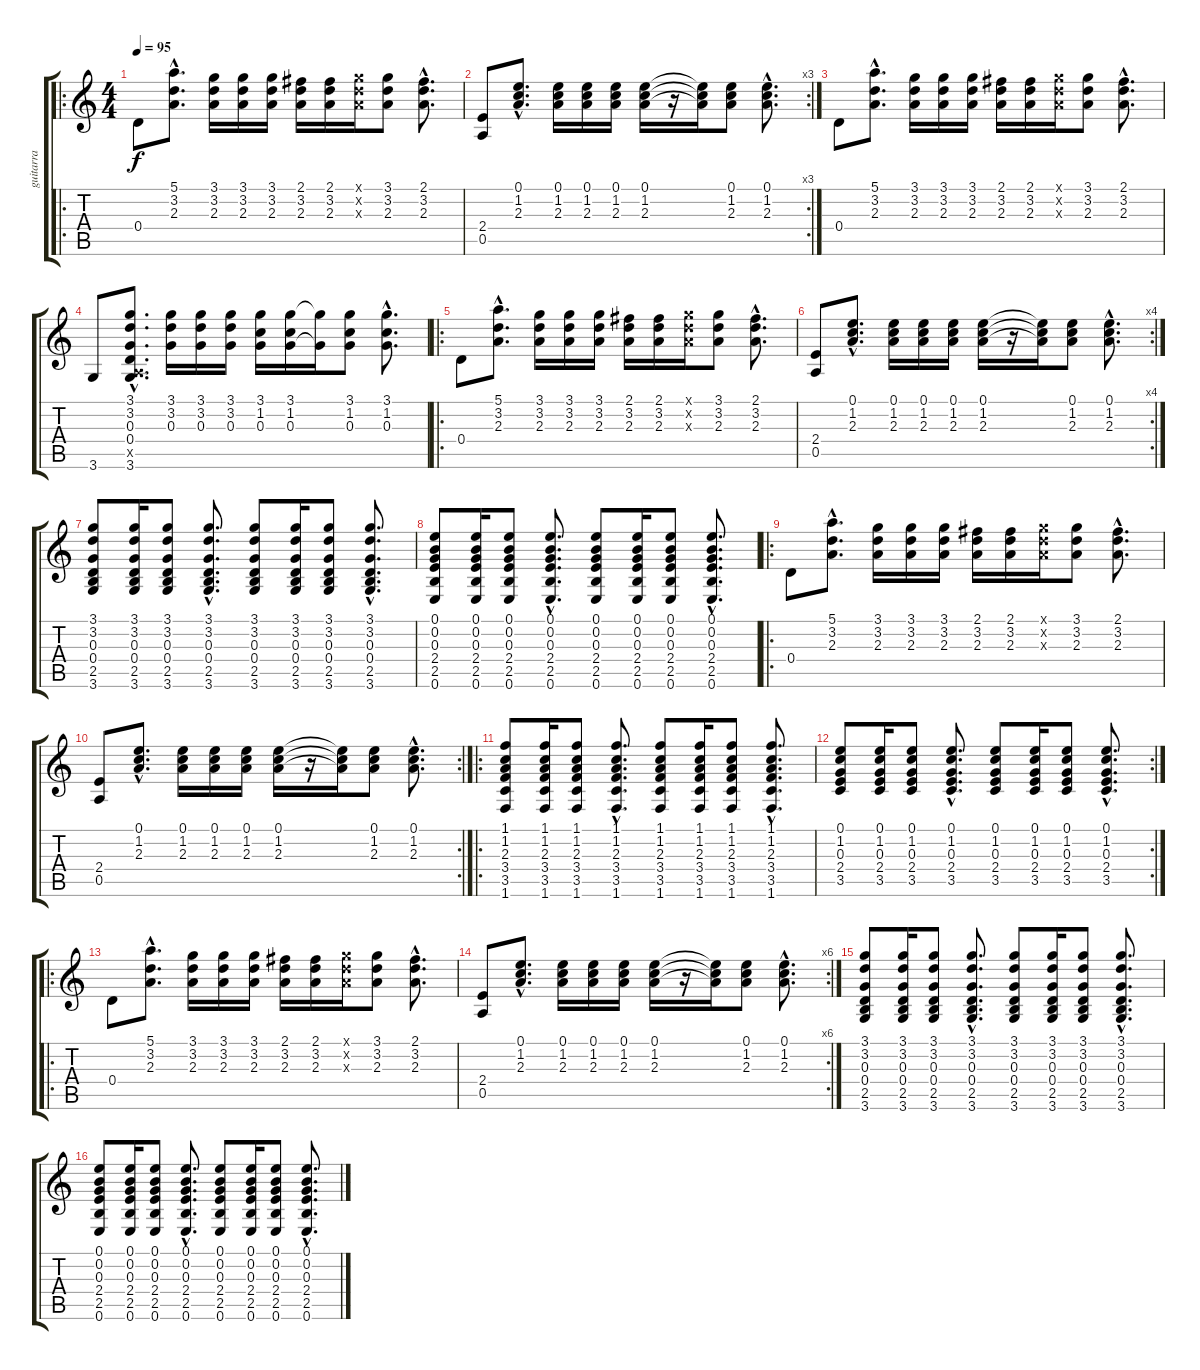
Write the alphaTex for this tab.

\track ("guitarra" "guitarra") {instrument electricguitarclean}
\staff {score tabs}
\tuning (E4 B3 G3 D3 A2 E2) {hide}
\ro
\ts (4 4)
\tempo 95
\clef g2
\ks c
0.4.8{dy f instrument electricguitarclean} (5.1{hac} 3.2{hac} 2.3{hac}).8{d} (3.1 3.2 2.3).16 (3.1 3.2 2.3).16 (3.1 3.2 2.3).16 (2.1 3.2 2.3).16 (2.1 3.2 2.3).16 (3.1{x} 3.2{x} 2.3{x}).16 (3.1 3.2 2.3).8 (2.1{hac} 3.2{hac} 2.3{hac}).8{d} |
\rc 3
(2.4 0.5).8 (0.1{hac} 1.2{hac} 2.3{hac}).8{d} (0.1 1.2 2.3).16 (0.1 1.2 2.3).16 (0.1 1.2 2.3).16 (0.1 1.2 2.3).16 r.16 (0.1{t} 1.2{t} 2.3{t}).16 (0.1 1.2 2.3).8 (0.1{hac} 1.2{hac} 2.3{hac}).8{d} |
0.4.8 (5.1{hac} 3.2{hac} 2.3{hac}).8{d} (3.1 3.2 2.3).16 (3.1 3.2 2.3).16 (3.1 3.2 2.3).16 (2.1 3.2 2.3).16 (2.1 3.2 2.3).16 (3.1{x} 3.2{x} 2.3{x}).16 (3.1 3.2 2.3).8 (2.1{hac} 3.2{hac} 2.3{hac}).8{d} |
3.6.8 (3.1{hac} 3.2{hac} 0.3{hac} 0.4{hac} 0.5{hac x} 3.6{hac}).8{d} (3.1 3.2 0.3).16 (3.1 3.2 0.3).16 (3.1 3.2 0.3).16 (3.1 1.2 0.3).16 (3.1 1.2 0.3).16 (3.1{t} 0.3{t}).16 (3.1 1.2 0.3).8 (3.1{hac} 1.2{hac} 0.3{hac}).8{d} |
\ro
0.4.8 (5.1{hac} 3.2{hac} 2.3{hac}).8{d} (3.1 3.2 2.3).16 (3.1 3.2 2.3).16 (3.1 3.2 2.3).16 (2.1 3.2 2.3).16 (2.1 3.2 2.3).16 (3.1{x} 3.2{x} 2.3{x}).16 (3.1 3.2 2.3).8 (2.1{hac} 3.2{hac} 2.3{hac}).8{d} |
\rc 4
(2.4 0.5).8 (0.1{hac} 1.2{hac} 2.3{hac}).8{d} (0.1 1.2 2.3).16 (0.1 1.2 2.3).16 (0.1 1.2 2.3).16 (0.1 1.2 2.3).16 r.16 (0.1{t} 1.2{t} 2.3{t}).16 (0.1 1.2 2.3).8 (0.1{hac} 1.2{hac} 2.3{hac}).8{d} |
(3.1 3.2 0.3 0.4 2.5 3.6).8 (3.1 3.2 0.3 0.4 2.5 3.6).16 (3.1 3.2 0.3 0.4 2.5 3.6).8 (3.1{hac} 3.2{hac} 0.3{hac} 0.4{hac} 2.5{hac} 3.6{hac}).8{d} (3.1 3.2 0.3 0.4 2.5 3.6).8 (3.1 3.2 0.3 0.4 2.5 3.6).16 (3.1 3.2 0.3 0.4 2.5 3.6).8 (3.1{hac} 3.2{hac} 0.3{hac} 0.4{hac} 2.5{hac} 3.6{hac}).8{d} |
(0.1 0.2 0.3 2.4 2.5 0.6).8 (0.1 0.2 0.3 2.4 2.5 0.6).16 (0.1 0.2 0.3 2.4 2.5 0.6).8 (0.1{hac} 0.2{hac} 0.3{hac} 2.4{hac} 2.5{hac} 0.6{hac}).8{d} (0.1 0.2 0.3 2.4 2.5 0.6).8 (0.1 0.2 0.3 2.4 2.5 0.6).16 (0.1 0.2 0.3 2.4 2.5 0.6).8 (0.1{hac} 0.2{hac} 0.3{hac} 2.4{hac} 2.5{hac} 0.6{hac}).8{d} |
\ro
0.4.8 (5.1{hac} 3.2{hac} 2.3{hac}).8{d} (3.1 3.2 2.3).16 (3.1 3.2 2.3).16 (3.1 3.2 2.3).16 (2.1 3.2 2.3).16 (2.1 3.2 2.3).16 (3.1{x} 3.2{x} 2.3{x}).16 (3.1 3.2 2.3).8 (2.1{hac} 3.2{hac} 2.3{hac}).8{d} |
\rc 2
(2.4 0.5).8 (0.1{hac} 1.2{hac} 2.3{hac}).8{d} (0.1 1.2 2.3).16 (0.1 1.2 2.3).16 (0.1 1.2 2.3).16 (0.1 1.2 2.3).16 r.16 (0.1{t} 1.2{t} 2.3{t}).16 (0.1 1.2 2.3).8 (0.1{hac} 1.2{hac} 2.3{hac}).8{d} |
\ro
(1.1 1.2 2.3 3.4 3.5 1.6).8 (1.1 1.2 2.3 3.4 3.5 1.6).16 (1.1 1.2 2.3 3.4 3.5 1.6).8 (1.1{hac} 1.2{hac} 2.3{hac} 3.4{hac} 3.5{hac} 1.6{hac}).8{d} (1.1 1.2 2.3 3.4 3.5 1.6).8 (1.1 1.2 2.3 3.4 3.5 1.6).16 (1.1 1.2 2.3 3.4 3.5 1.6).8 (1.1{hac} 1.2{hac} 2.3{hac} 3.4{hac} 3.5{hac} 1.6{hac}).8{d} |
\rc 2
(0.1 1.2 0.3 2.4 3.5).8 (0.1 1.2 0.3 2.4 3.5).16 (0.1 1.2 0.3 2.4 3.5).8 (0.1{hac} 1.2{hac} 0.3{hac} 2.4{hac} 3.5{hac}).8{d} (0.1 1.2 0.3 2.4 3.5).8 (0.1 1.2 0.3 2.4 3.5).16 (0.1 1.2 0.3 2.4 3.5).8 (0.1{hac} 1.2{hac} 0.3{hac} 2.4{hac} 3.5{hac}).8{d} |
\ro
0.4.8 (5.1{hac} 3.2{hac} 2.3{hac}).8{d} (3.1 3.2 2.3).16 (3.1 3.2 2.3).16 (3.1 3.2 2.3).16 (2.1 3.2 2.3).16 (2.1 3.2 2.3).16 (3.1{x} 3.2{x} 2.3{x}).16 (3.1 3.2 2.3).8 (2.1{hac} 3.2{hac} 2.3{hac}).8{d} |
\rc 6
(2.4 0.5).8 (0.1{hac} 1.2{hac} 2.3{hac}).8{d} (0.1 1.2 2.3).16 (0.1 1.2 2.3).16 (0.1 1.2 2.3).16 (0.1 1.2 2.3).16 r.16 (0.1{t} 1.2{t} 2.3{t}).16 (0.1 1.2 2.3).8 (0.1{hac} 1.2{hac} 2.3{hac}).8{d} |
(3.1 3.2 0.3 0.4 2.5 3.6).8 (3.1 3.2 0.3 0.4 2.5 3.6).16 (3.1 3.2 0.3 0.4 2.5 3.6).8 (3.1{hac} 3.2{hac} 0.3{hac} 0.4{hac} 2.5{hac} 3.6{hac}).8{d} (3.1 3.2 0.3 0.4 2.5 3.6).8 (3.1 3.2 0.3 0.4 2.5 3.6).16 (3.1 3.2 0.3 0.4 2.5 3.6).8 (3.1{hac} 3.2{hac} 0.3{hac} 0.4{hac} 2.5{hac} 3.6{hac}).8{d} |
(0.1 0.2 0.3 2.4 2.5 0.6).8 (0.1 0.2 0.3 2.4 2.5 0.6).16 (0.1 0.2 0.3 2.4 2.5 0.6).8 (0.1{hac} 0.2{hac} 0.3{hac} 2.4{hac} 2.5{hac} 0.6{hac}).8{d} (0.1 0.2 0.3 2.4 2.5 0.6).8 (0.1 0.2 0.3 2.4 2.5 0.6).16 (0.1 0.2 0.3 2.4 2.5 0.6).8 (0.1{hac} 0.2{hac} 0.3{hac} 2.4{hac} 2.5{hac} 0.6{hac}).8{d}
